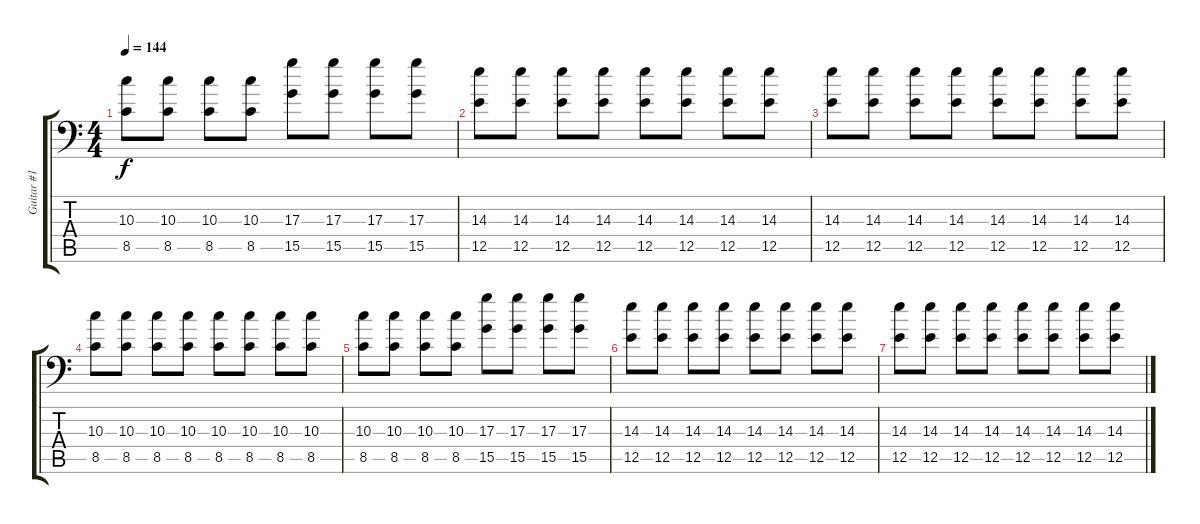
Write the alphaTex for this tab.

\track ("Guitar #1" "Guitar #1") {instrument distortionguitar}
\staff {score tabs}
\tuning (B3 Gb3 D3 A2 E2 A1) {hide}
\ts (4 4)
\tempo 144
\clef f4
\ks c
(10.3 8.5).8{dy f} (10.3 8.5).8 (10.3 8.5).8 (10.3 8.5).8 (17.3 15.5).8 (17.3 15.5).8 (17.3 15.5).8 (17.3 15.5).8 |
(14.3 12.5).8 (14.3 12.5).8 (14.3 12.5).8 (14.3 12.5).8 (14.3 12.5).8 (14.3 12.5).8 (14.3 12.5).8 (14.3 12.5).8 |
(14.3 12.5).8 (14.3 12.5).8 (14.3 12.5).8 (14.3 12.5).8 (14.3 12.5).8 (14.3 12.5).8 (14.3 12.5).8 (14.3 12.5).8 |
(10.3 8.5).8{volume 0} (10.3 8.5).8 (10.3 8.5).8 (10.3 8.5).8 (10.3 8.5).8 (10.3 8.5).8 (10.3 8.5).8 (10.3 8.5).8 |
(10.3 8.5).8 (10.3 8.5).8 (10.3 8.5).8 (10.3 8.5).8 (17.3 15.5).8 (17.3 15.5).8 (17.3 15.5).8 (17.3 15.5).8 |
(14.3 12.5).8 (14.3 12.5).8 (14.3 12.5).8 (14.3 12.5).8 (14.3 12.5).8 (14.3 12.5).8 (14.3 12.5).8 (14.3 12.5).8 |
(14.3 12.5).8 (14.3 12.5).8 (14.3 12.5).8 (14.3 12.5).8 (14.3 12.5).8 (14.3 12.5).8 (14.3 12.5).8 (14.3 12.5).8
